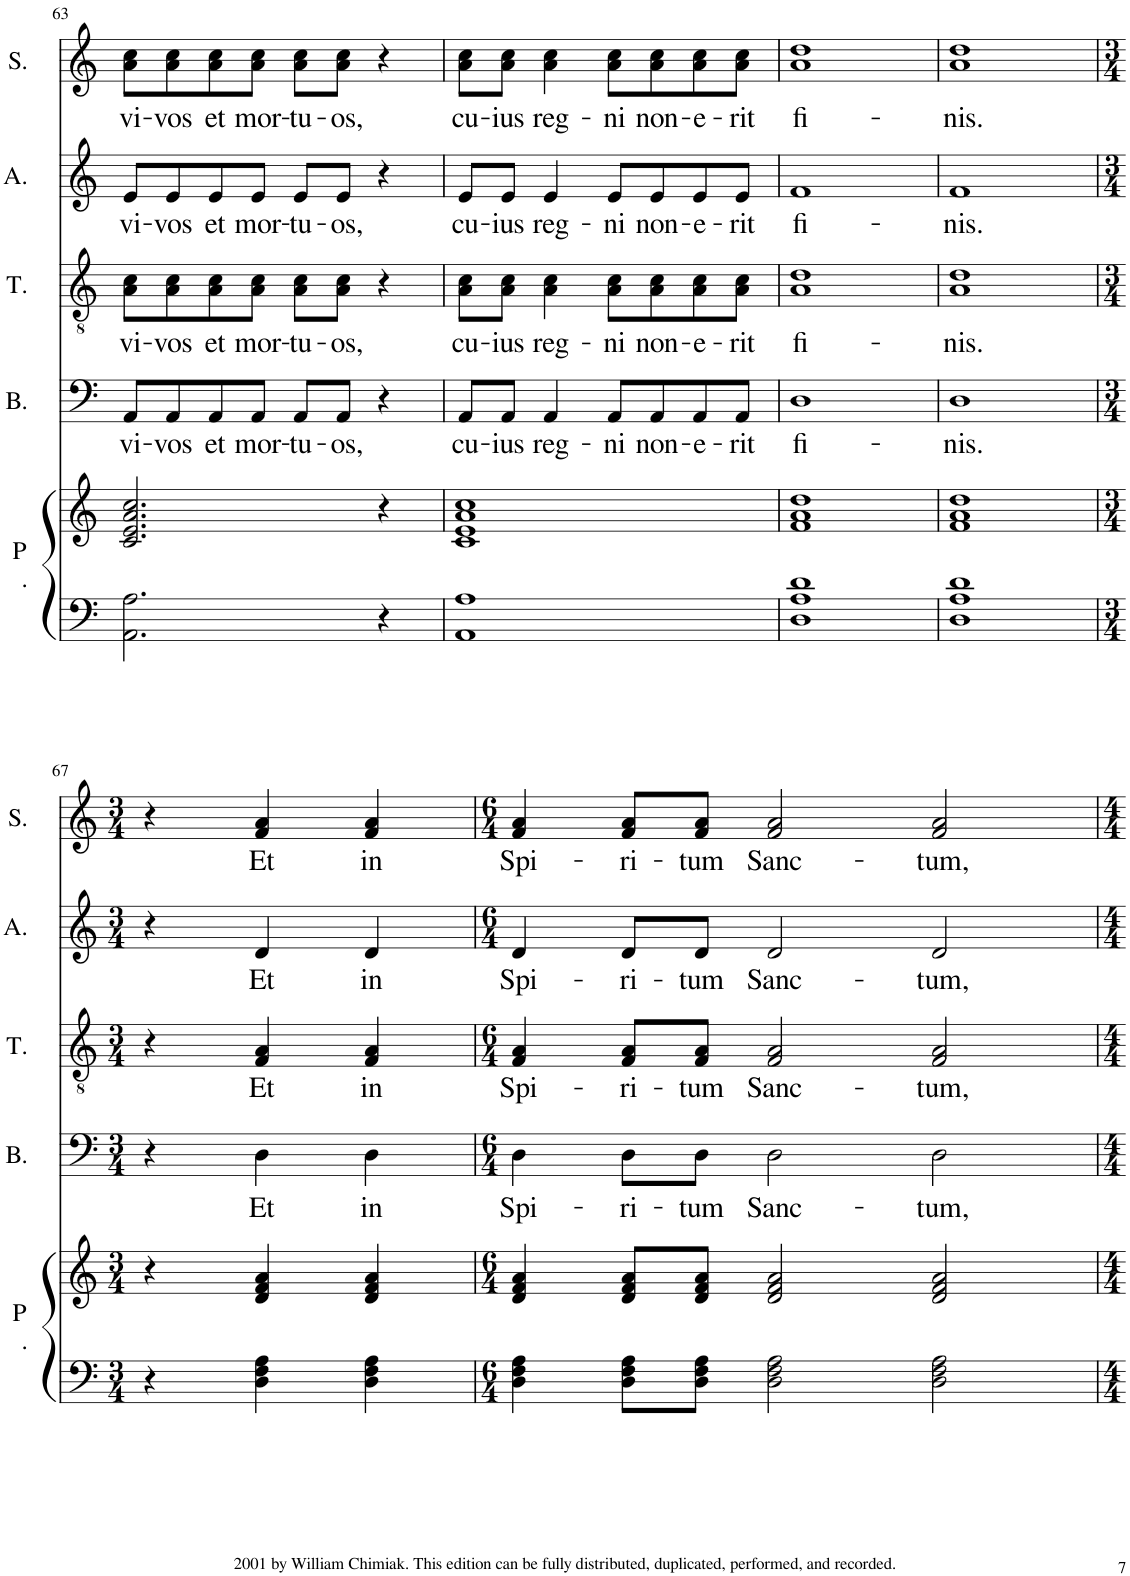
**kern	**kern	**kern	**text	**kern	**text	**kern	**text	**kern	**text
*part5	*part5	*part4	*part4	*part3	*part3	*part2	*part2	*part1	*part1
*staff6	*staff5	*staff4	*staff4	*staff3	*staff3	*staff2	*staff2	*staff1	*staff1
*I"Piano (for Rehearsal only)	*	*I"Bass	*	*I"Tenor	*	*I"Alto	*	*I"Soprano	*
*I'P .	*	*I'B.	*	*I'T.	*	*I'A.	*	*I'S.	*
!!LO:PB:g=z
*clefF4	*clefG2	*clefF4	*	*clefGv2	*	*clefG2	*	*clefG2	*
*k[]	*k[]	*k[]	*	*k[]	*	*k[]	*	*k[]	*
*M4/4	*M4/4	*M4/4	*	*M4/4	*	*M4/4	*	*M4/4	*
=63	=63	=63	=63	=63	=63	=63	=63	=63	=63
!	!	!	!LO:LY:b	!	!LO:LY:b	!	!LO:LY:b	!	!LO:LY:b
2.AA\ 2.A\	2.c/ 2.e/ 2.a/ 2.cc/	8AA/L	vi-	8A\ 8c\L	vi-	8e/L	vi-	8a\ 8cc\L	vi-
!	!	!	!LO:LY:b	!	!LO:LY:b	!	!LO:LY:b	!	!LO:LY:b
.	.	8AA/	-vos	8A\ 8c\	-vos	8e/	-vos	8a\ 8cc\	-vos
!	!	!	!LO:LY:b	!	!LO:LY:b	!	!LO:LY:b	!	!LO:LY:b
.	.	8AA/	et	8A\ 8c\	et	8e/	et	8a\ 8cc\	et
!	!	!	!LO:LY:b	!	!LO:LY:b	!	!LO:LY:b	!	!LO:LY:b
.	.	8AA/J	mor-	8A\ 8c\J	mor-	8e/J	mor-	8a\ 8cc\J	mor-
!	!	!	!LO:LY:b	!	!LO:LY:b	!	!LO:LY:b	!	!LO:LY:b
.	.	8AA/L	-tu-	8A\ 8c\L	-tu-	8e/L	-tu-	8a\ 8cc\L	-tu-
!	!	!	!LO:LY:b	!	!LO:LY:b	!	!LO:LY:b	!	!LO:LY:b
.	.	8AA/J	-os,	8A\ 8c\J	-os,	8e/J	-os,	8a\ 8cc\J	-os,
4r	4r	4r	.	4r	.	4r	.	4r	.
=64	=64	=64	=64	=64	=64	=64	=64	=64	=64
!	!	!	!LO:LY:b	!	!LO:LY:b	!	!LO:LY:b	!	!LO:LY:b
1AA 1A	1c 1e 1a 1cc	8AA/L	cu-	8A\ 8c\L	cu-	8e/L	cu-	8a\ 8cc\L	cu-
!	!	!	!LO:LY:b	!	!LO:LY:b	!	!LO:LY:b	!	!LO:LY:b
.	.	8AA/J	-ius	8A\ 8c\J	-ius	8e/J	-ius	8a\ 8cc\J	-ius
!	!	!	!LO:LY:b	!	!LO:LY:b	!	!LO:LY:b	!	!LO:LY:b
.	.	4AA/	reg-	4A\ 4c\	reg-	4e/	reg-	4a\ 4cc\	reg-
!	!	!	!LO:LY:b	!	!LO:LY:b	!	!LO:LY:b	!	!LO:LY:b
.	.	8AA/L	-ni	8A\ 8c\L	-ni	8e/L	-ni	8a\ 8cc\L	-ni
!	!	!	!LO:LY:b	!	!LO:LY:b	!	!LO:LY:b	!	!LO:LY:b
.	.	8AA/	non-	8A\ 8c\	non-	8e/	non-	8a\ 8cc\	non-
!	!	!	!LO:LY:b	!	!LO:LY:b	!	!LO:LY:b	!	!LO:LY:b
.	.	8AA/	-e-	8A\ 8c\	-e-	8e/	-e-	8a\ 8cc\	-e-
!	!	!	!LO:LY:b	!	!LO:LY:b	!	!LO:LY:b	!	!LO:LY:b
.	.	8AA/J	-rit	8A\ 8c\J	-rit	8e/J	-rit	8a\ 8cc\J	-rit
=65	=65	=65	=65	=65	=65	=65	=65	=65	=65
!	!	!	!LO:LY:b	!	!LO:LY:b	!	!LO:LY:b	!	!LO:LY:b
1D 1A 1d	1f 1a 1dd	1D	fi-	1A 1d	fi-	1f	fi-	1a 1dd	fi-
=66	=66	=66	=66	=66	=66	=66	=66	=66	=66
!	!	!	!LO:LY:b	!	!LO:LY:b	!	!LO:LY:b	!	!LO:LY:b
1D 1A 1d	1f 1a 1dd	1D	-nis.	1A 1d	-nis.	1f	-nis.	1a 1dd	-nis.
!!LO:LB:g=z
=67	=67	=67	=67	=67	=67	=67	=67	=67	=67
*M3/4	*M3/4	*M3/4	*	*M3/4	*	*M3/4	*	*M3/4	*
4r	4r	4r	.	4r	.	4r	.	4r	.
!	!	!	!LO:LY:b	!	!LO:LY:b	!	!LO:LY:b	!	!LO:LY:b
4D\ 4F\ 4A\	4d/ 4f/ 4a/	4D\	Et	4F/ 4A/	Et	4d/	Et	4f/ 4a/	Et
!	!	!	!LO:LY:b	!	!LO:LY:b	!	!LO:LY:b	!	!LO:LY:b
4D\ 4F\ 4A\	4d/ 4f/ 4a/	4D\	in	4F/ 4A/	in	4d/	in	4f/ 4a/	in
=68	=68	=68	=68	=68	=68	=68	=68	=68	=68
*M6/4	*M6/4	*M6/4	*	*M6/4	*	*M6/4	*	*M6/4	*
!	!	!	!LO:LY:b	!	!LO:LY:b	!	!LO:LY:b	!	!LO:LY:b
4D\ 4F\ 4A\	4d/ 4f/ 4a/	4D\	Spi-	4F/ 4A/	Spi-	4d/	Spi-	4f/ 4a/	Spi-
!	!	!	!LO:LY:b	!	!LO:LY:b	!	!LO:LY:b	!	!LO:LY:b
8D\ 8F\ 8A\L	8d/ 8f/ 8a/L	8D\L	-ri-	8F/ 8A/L	-ri-	8d/L	-ri-	8f/ 8a/L	-ri-
!	!	!	!LO:LY:b	!	!LO:LY:b	!	!LO:LY:b	!	!LO:LY:b
8D\ 8F\ 8A\J	8d/ 8f/ 8a/J	8D\J	-tum	8F/ 8A/J	-tum	8d/J	-tum	8f/ 8a/J	-tum
!	!	!	!LO:LY:b	!	!LO:LY:b	!	!LO:LY:b	!	!LO:LY:b
2D\ 2F\ 2A\	2d/ 2f/ 2a/	2D\	Sanc-	2F/ 2A/	Sanc-	2d/	Sanc-	2f/ 2a/	Sanc-
!	!	!	!LO:LY:b	!	!LO:LY:b	!	!LO:LY:b	!	!LO:LY:b
2D\ 2F\ 2A\	2d/ 2f/ 2a/	2D\	-tum,	2F/ 2A/	-tum,	2d/	-tum,	2f/ 2a/	-tum,
=	=	=	=	=	=	=	=	=	=
*-	*-	*-	*-	*-	*-	*-	*-	*-	*-
